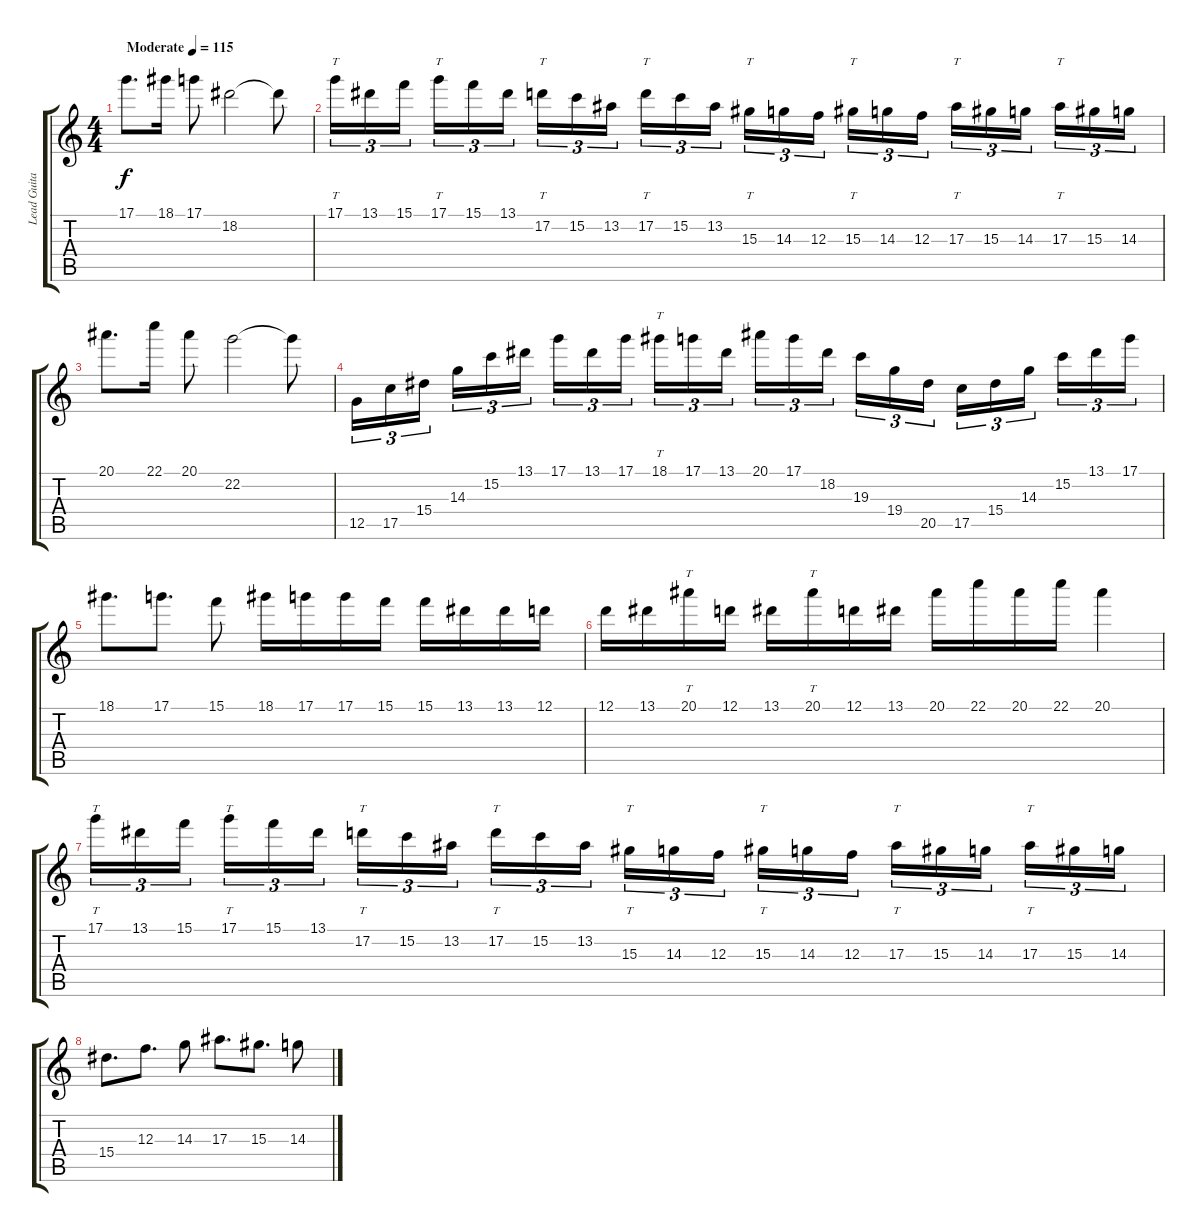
\track ("Lead Guitar" "Lead Guita") {instrument distortionguitar}
\staff {score tabs}
\tuning (D4 A3 F3 C3 G2 C2) {hide}
\ts (4 4)
\tempo (115 "Moderate")
\clef g2
\ks c
17.1.8{d dy f instrument distortionguitar} 18.1.16 17.1.8 18.2.2 18.2{t}.8 |
17.1.16{tt tu (3 2)} 13.1.16{tu (3 2)} 15.1.16{tu (3 2) beam splitsecondary} 17.1.16{tt tu (3 2)} 15.1.16{tu (3 2)} 13.1.16{tu (3 2)} 17.2.16{tt tu (3 2)} 15.2.16{tu (3 2)} 13.2.16{tu (3 2) beam splitsecondary} 17.2.16{tt tu (3 2)} 15.2.16{tu (3 2)} 13.2.16{tu (3 2)} 15.3.16{tt tu (3 2)} 14.3.16{tu (3 2)} 12.3.16{tu (3 2) beam splitsecondary} 15.3.16{tt tu (3 2)} 14.3.16{tu (3 2)} 12.3.16{tu (3 2)} 17.3.16{tt tu (3 2)} 15.3.16{tu (3 2)} 14.3.16{tu (3 2) beam splitsecondary} 17.3.16{tt tu (3 2)} 15.3.16{tu (3 2)} 14.3.16{tu (3 2)} |
20.1.8{d} 22.1.16 20.1.8 22.2.2 22.2{t}.8 |
12.5.16{tu (3 2)} 17.5.16{tu (3 2)} 15.4.16{tu (3 2) beam splitsecondary} 14.3.16{tu (3 2)} 15.2.16{tu (3 2)} 13.1.16{tu (3 2)} 17.1.16{tu (3 2)} 13.1.16{tu (3 2)} 17.1.16{tu (3 2) beam splitsecondary} 18.1.16{tt tu (3 2)} 17.1.16{tu (3 2)} 13.1.16{tu (3 2)} 20.1.16{tu (3 2)} 17.1.16{tu (3 2)} 18.2.16{tu (3 2) beam splitsecondary} 19.3.16{tu (3 2)} 19.4.16{tu (3 2)} 20.5.16{tu (3 2)} 17.5.16{tu (3 2)} 15.4.16{tu (3 2)} 14.3.16{tu (3 2) beam splitsecondary} 15.2.16{tu (3 2)} 13.1.16{tu (3 2)} 17.1.16{tu (3 2)} |
18.1.8{d} 17.1.8{d} 15.1.8 18.1.16 17.1.16 17.1.16 15.1.16 15.1.16 13.1.16 13.1.16 12.1.16 |
12.1.16 13.1.16 20.1.16{tt} 12.1.16 13.1.16 20.1.16{tt} 12.1.16 13.1.16 20.1.16 22.1.16 20.1.16 22.1.16 20.1.4 |
17.1.16{tt tu (3 2)} 13.1.16{tu (3 2)} 15.1.16{tu (3 2) beam splitsecondary} 17.1.16{tt tu (3 2)} 15.1.16{tu (3 2)} 13.1.16{tu (3 2)} 17.2.16{tt tu (3 2)} 15.2.16{tu (3 2)} 13.2.16{tu (3 2) beam splitsecondary} 17.2.16{tt tu (3 2)} 15.2.16{tu (3 2)} 13.2.16{tu (3 2)} 15.3.16{tt tu (3 2)} 14.3.16{tu (3 2)} 12.3.16{tu (3 2) beam splitsecondary} 15.3.16{tt tu (3 2)} 14.3.16{tu (3 2)} 12.3.16{tu (3 2)} 17.3.16{tt tu (3 2)} 15.3.16{tu (3 2)} 14.3.16{tu (3 2) beam splitsecondary} 17.3.16{tt tu (3 2)} 15.3.16{tu (3 2)} 14.3.16{tu (3 2)} |
15.4.8{d} 12.3.8{d} 14.3.8 17.3.8{d} 15.3.8{d} 14.3.8
